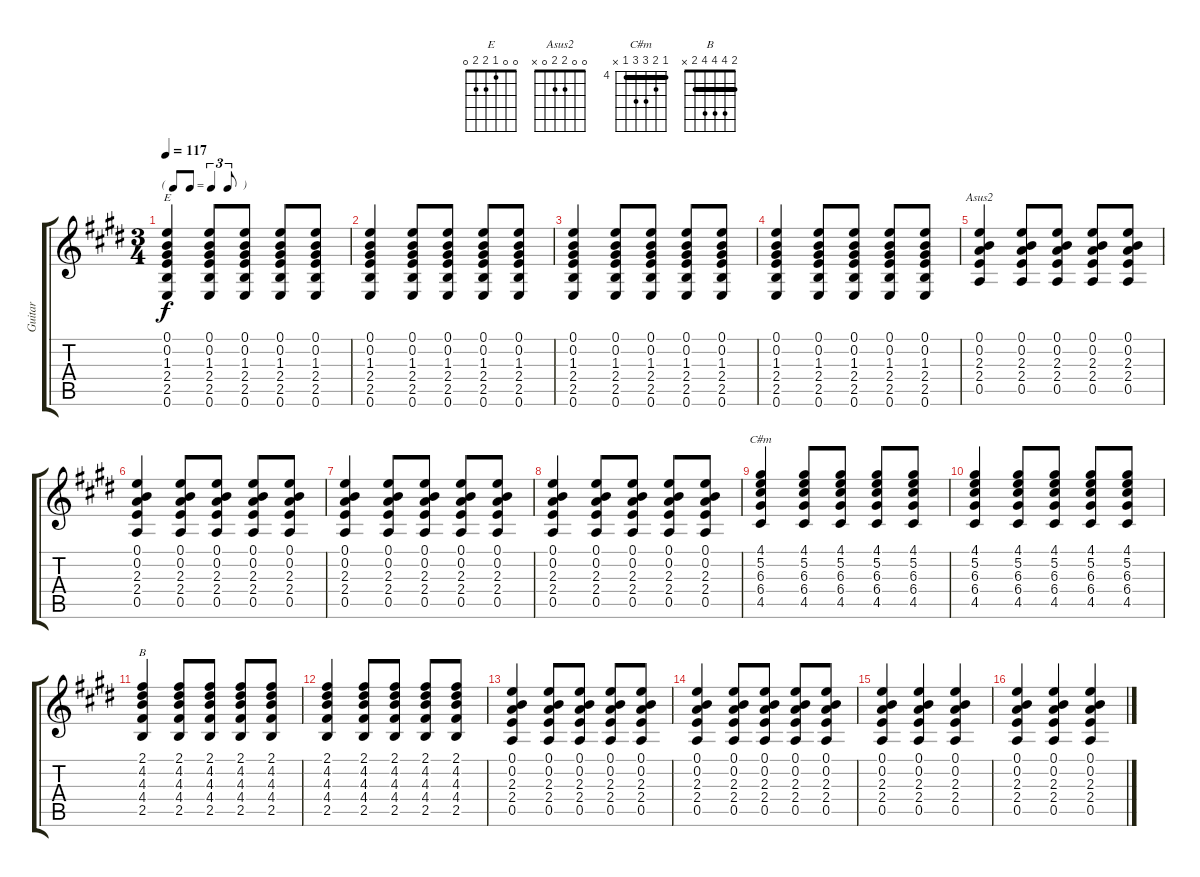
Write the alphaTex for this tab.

\track ("Guitar" "Guitar") {instrument acousticguitarsteel}
\staff {score tabs}
\tuning (E4 B3 G3 D3 A2 E2) {hide}
\chord ("E" 0 0 1 2 2 0)
\chord ("Asus2" 0 0 2 2 0 x)
\chord ("C#m" 4 5 6 6 4 x) {firstfret 4 barre 4}
\chord ("B" 2 4 4 4 2 x) {barre 2}
\ts (3 4)
\tf triplet8th
\tempo 117
\clef g2
\ks e
(0.1 0.2 1.3 2.4 2.5 0.6).4{ch "E" dy f} (0.1 0.2 1.3 2.4 2.5 0.6).8 (0.1 0.2 1.3 2.4 2.5 0.6).8 (0.1 0.2 1.3 2.4 2.5 0.6).8 (0.1 0.2 1.3 2.4 2.5 0.6).8 |
(0.1 0.2 1.3 2.4 2.5 0.6).4 (0.1 0.2 1.3 2.4 2.5 0.6).8 (0.1 0.2 1.3 2.4 2.5 0.6).8 (0.1 0.2 1.3 2.4 2.5 0.6).8 (0.1 0.2 1.3 2.4 2.5 0.6).8 |
(0.1 0.2 1.3 2.4 2.5 0.6).4 (0.1 0.2 1.3 2.4 2.5 0.6).8 (0.1 0.2 1.3 2.4 2.5 0.6).8 (0.1 0.2 1.3 2.4 2.5 0.6).8 (0.1 0.2 1.3 2.4 2.5 0.6).8 |
(0.1 0.2 1.3 2.4 2.5 0.6).4 (0.1 0.2 1.3 2.4 2.5 0.6).8 (0.1 0.2 1.3 2.4 2.5 0.6).8 (0.1 0.2 1.3 2.4 2.5 0.6).8 (0.1 0.2 1.3 2.4 2.5 0.6).8 |
(0.1 0.2 2.3 2.4 0.5).4{ch "Asus2"} (0.1 0.2 2.3 2.4 0.5).8 (0.1 0.2 2.3 2.4 0.5).8 (0.1 0.2 2.3 2.4 0.5).8 (0.1 0.2 2.3 2.4 0.5).8 |
(0.1 0.2 2.3 2.4 0.5).4 (0.1 0.2 2.3 2.4 0.5).8 (0.1 0.2 2.3 2.4 0.5).8 (0.1 0.2 2.3 2.4 0.5).8 (0.1 0.2 2.3 2.4 0.5).8 |
(0.1 0.2 2.3 2.4 0.5).4 (0.1 0.2 2.3 2.4 0.5).8 (0.1 0.2 2.3 2.4 0.5).8 (0.1 0.2 2.3 2.4 0.5).8 (0.1 0.2 2.3 2.4 0.5).8 |
(0.1 0.2 2.3 2.4 0.5).4 (0.1 0.2 2.3 2.4 0.5).8 (0.1 0.2 2.3 2.4 0.5).8 (0.1 0.2 2.3 2.4 0.5).8 (0.1 0.2 2.3 2.4 0.5).8 |
(4.1 5.2 6.3 6.4 4.5).4{ch "C#m"} (4.1 5.2 6.3 6.4 4.5).8 (4.1 5.2 6.3 6.4 4.5).8 (4.1 5.2 6.3 6.4 4.5).8 (4.1 5.2 6.3 6.4 4.5).8 |
(4.1 5.2 6.3 6.4 4.5).4 (4.1 5.2 6.3 6.4 4.5).8 (4.1 5.2 6.3 6.4 4.5).8 (4.1 5.2 6.3 6.4 4.5).8 (4.1 5.2 6.3 6.4 4.5).8 |
(2.1 4.2 4.3 4.4 2.5).4{ch "B"} (2.1 4.2 4.3 4.4 2.5).8 (2.1 4.2 4.3 4.4 2.5).8 (2.1 4.2 4.3 4.4 2.5).8 (2.1 4.2 4.3 4.4 2.5).8 |
(2.1 4.2 4.3 4.4 2.5).4 (2.1 4.2 4.3 4.4 2.5).8 (2.1 4.2 4.3 4.4 2.5).8 (2.1 4.2 4.3 4.4 2.5).8 (2.1 4.2 4.3 4.4 2.5).8 |
(0.1 0.2 2.3 2.4 0.5).4 (0.1 0.2 2.3 2.4 0.5).8 (0.1 0.2 2.3 2.4 0.5).8 (0.1 0.2 2.3 2.4 0.5).8 (0.1 0.2 2.3 2.4 0.5).8 |
(0.1 0.2 2.3 2.4 0.5).4 (0.1 0.2 2.3 2.4 0.5).8 (0.1 0.2 2.3 2.4 0.5).8 (0.1 0.2 2.3 2.4 0.5).8 (0.1 0.2 2.3 2.4 0.5).8 |
(0.1 0.2 2.3 2.4 0.5).4 (0.1 0.2 2.3 2.4 0.5).4 (0.1 0.2 2.3 2.4 0.5).4 |
(0.1 0.2 2.3 2.4 0.5).4 (0.1 0.2 2.3 2.4 0.5).4 (0.1 0.2 2.3 2.4 0.5).4
